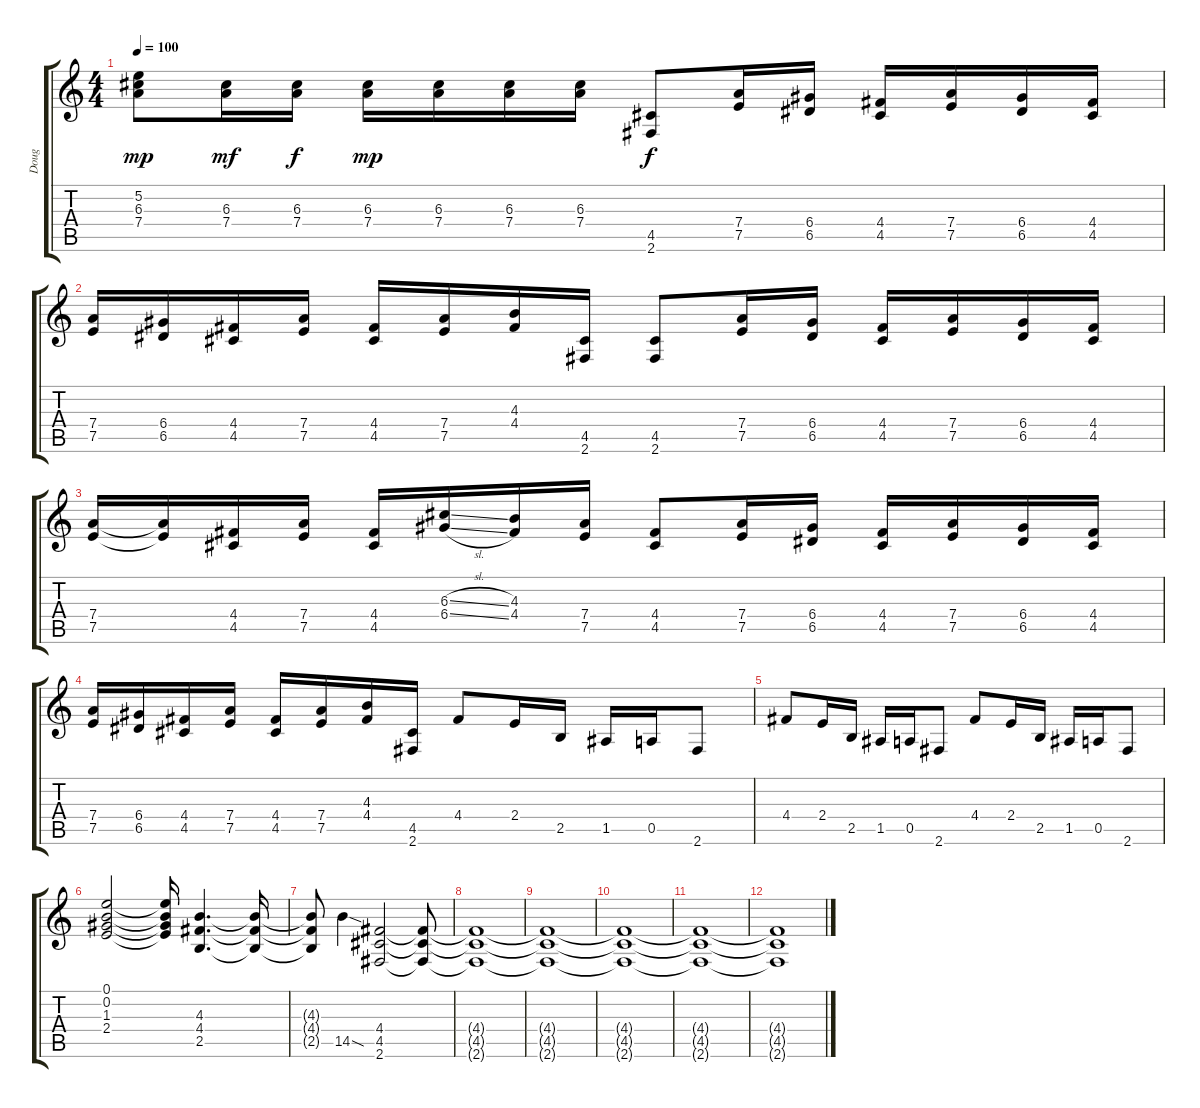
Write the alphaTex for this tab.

\track ("Doug" "Doug") {instrument overdrivenguitar}
\staff {score tabs}
\tuning (E4 B3 G3 D3 A2 E2) {hide}
\ts (4 4)
\tempo 100
\clef g2
\ks c
(5.2 6.3 7.4).8{dy mp} (6.3 7.4).16{dy mf} (6.3 7.4).16{dy f} (6.3 7.4).16{dy mp} (6.3 7.4).16 (6.3 7.4).16 (6.3 7.4).16 (4.5 2.6).8{dy f} (7.4 7.5).16 (6.4 6.5).16 (4.4 4.5).16 (7.4 7.5).16 (6.4 6.5).16 (4.4 4.5).16 |
(7.4 7.5).16 (6.4 6.5).16 (4.4 4.5).16 (7.4 7.5).16 (4.4 4.5).16 (7.4 7.5).16 (4.3 4.4).16 (4.5 2.6).16 (4.5 2.6).8 (7.4 7.5).16 (6.4 6.5).16 (4.4 4.5).16 (7.4 7.5).16 (6.4 6.5).16 (4.4 4.5).16 |
(7.4 7.5).16 (7.4{t} 7.5{t}).16 (4.4 4.5).16 (7.4 7.5).16 (4.4 4.5).16 (6.3{sl} 6.4{sl}).16 (4.3 4.4).16 (7.4 7.5).16 (4.4 4.5).8 (7.4 7.5).16 (6.4 6.5).16 (4.4 4.5).16 (7.4 7.5).16 (6.4 6.5).16 (4.4 4.5).16 |
(7.4 7.5).16 (6.4 6.5).16 (4.4 4.5).16 (7.4 7.5).16 (4.4 4.5).16 (7.4 7.5).16 (4.3 4.4).16 (4.5 2.6).16 4.4.8 2.4.16 2.5.16 1.5.16 0.5.16 2.6.8 |
4.4.8 2.4.16 2.5.16 1.5.16 0.5.16 2.6.8 4.4.8 2.4.16 2.5.16 1.5.16 0.5.16 2.6.8 |
(0.1 0.2 1.3 2.4).2 (0.1{t} 0.2{t} 1.3{t} 2.4{t}).16 (4.3 4.4 2.5).4{d} (4.3{t} 4.4{t} 2.5{t}).16 |
(4.3{t} 4.4{t} 2.5{t}).8 14.5{sod}.4 (4.4 4.5 2.6).2 (4.4{t} 4.5{t} 2.6{t}).8 |
(4.4{t} 4.5{t} 2.6{t}).1 |
(4.4{t} 4.5{t} 2.6{t}).1 |
(4.4{t} 4.5{t} 2.6{t}).1 |
(4.4{t} 4.5{t} 2.6{t}).1{volume 4} |
(4.4{t} 4.5{t} 2.6{t}).1
